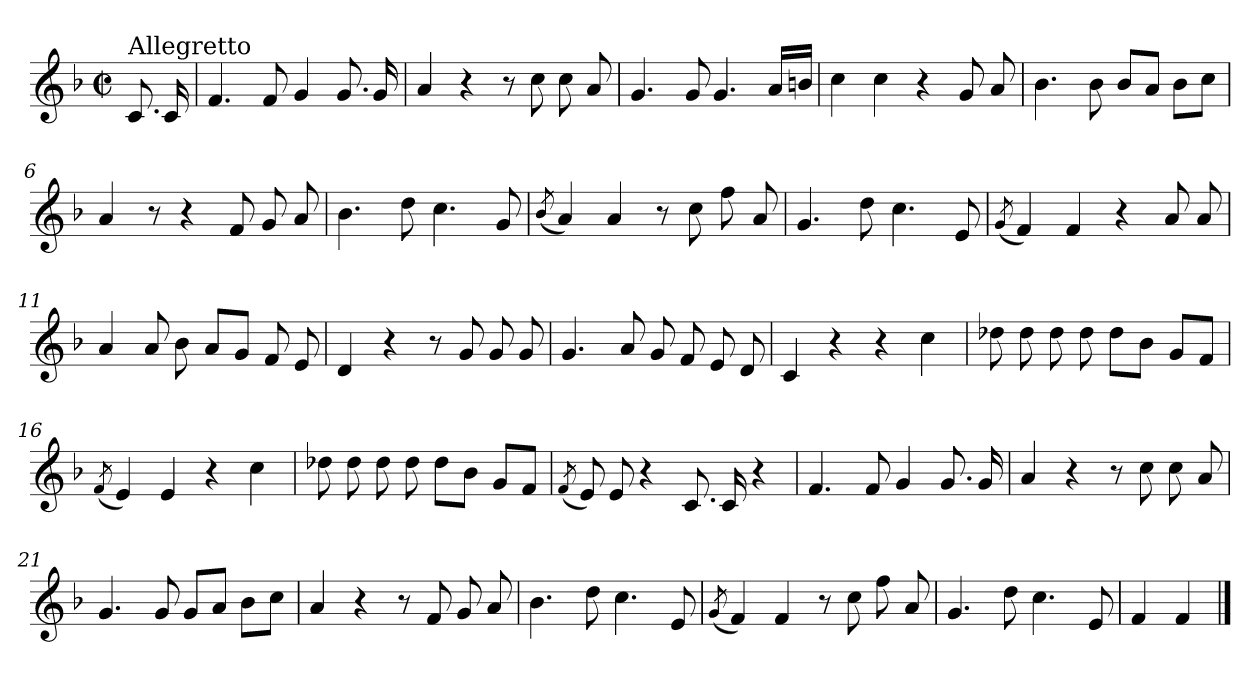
**kern
*part1
*staff1
*clefG2
*k[b-]
*F:
*M2/2
*met(c|)
=
!LO:TX:a:t=Allegretto
8.c/
16c/
=1
4.f/
8f/
4g/
8.g/
16g/
=2
4a/
4r
8r
8cc\
8cc\
8a/
=3
4.g/
8g/
4.g/
16a/LL
16bn/JJ
=4
4cc\
4cc\
4r
8g/
8a/
!!LO:LB:g=z
=5
4.b-\
8b-\
8b-/L
8a/J
8b-\L
8cc\J
=6
4a/
8r
4r
8f/
8g/
8a/
=7
4.b-\
8dd\
4.cc\
8g/
=8
(<8qb-/
4a/)
4a/
8r
8cc\
8ff\
8a/
=9
4.g/
8dd\
4.cc\
8e/
!!LO:LB:g=z
=10
(<8qg/
4f/)
4f/
4r
8a/
8a/
=11
4a/
8a/
8b-\
8a/L
8g/J
8f/
8e/
=12
4d/
4r
8r
8g/
8g/
8g/
=13
4.g/
8a/
8g/
8f/
8e/
8d/
=14
4c/
4r
4r
4cc\
!!LO:LB:g=z
=15
8dd-X\
8dd-\
8dd-\
8dd-\
8dd-\L
8b-\J
8g/L
8f/J
=16
(<8qf/
4e/)
4e/
4r
4cc\
=17
8dd-X\
8dd-\
8dd-\
8dd-\
8dd-\L
8b-\J
8g/L
8f/J
=18
(<8qf/
8e/)
8e/
4r
8.c/
16c/
4r
=19
4.f/
8f/
4g/
8.g/
16g/
!!LO:LB:g=z
=20
4a/
4r
8r
8cc\
8cc\
8a/
=21
4.g/
8g/
8g/L
8a/J
8b-\L
8cc\J
=22
4a/
4r
8r
8f/
8g/
8a/
=23
4.b-\
8dd\
4.cc\
8e/
=24
(<8qg/
4f/)
4f/
8r
8cc\
8ff\
8a/
!!LO:LB:g=z
=25
4.g/
8dd\
4.cc\
8e/
=26
4f/
4f/
==
*-
